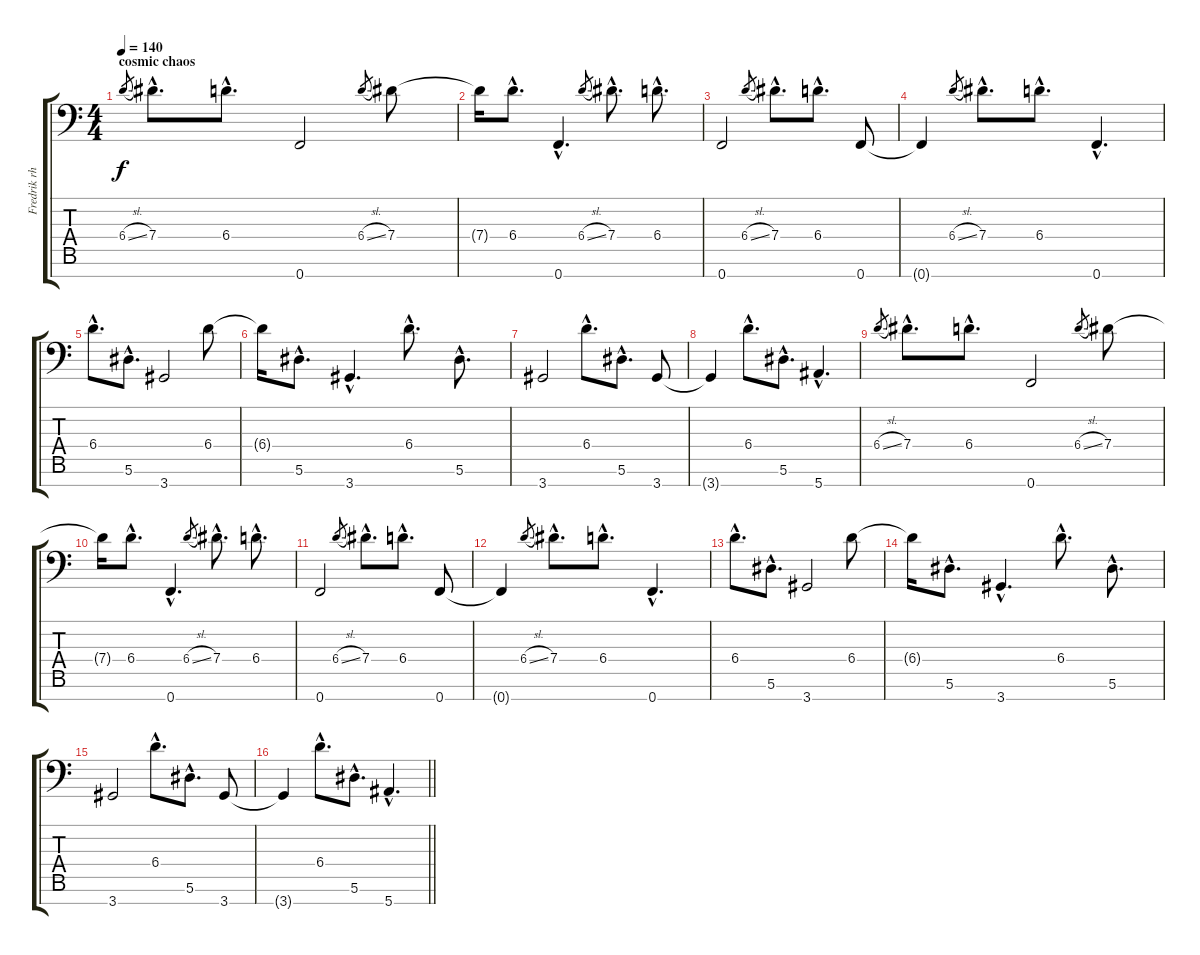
\track ("Fredrik rhythm" "Fredrik rh") {instrument overdrivenguitar}
\staff {score tabs}
\tuning (Bb3 Gb3 Db3 Ab2 Eb2 Bb1 F1) {hide}
\ts (4 4)
\section ("" "cosmic chaos")
\tempo 140
\clef f4
\ks c
6.4{sl}.8{gr dy f} 7.4{hac}.8{d} 6.4{hac}.8{d} 0.7.2 6.4{sl}.8{gr} 7.4.8 |
7.4{t}.16 6.4{hac}.8{d} 0.7{hac}.4{d} 6.4{sl}.8{gr} 7.4{hac}.8{d} 6.4{hac}.8{d} |
0.7.2 6.4{sl}.8{gr} 7.4{hac}.8{d} 6.4{hac}.8{d} 0.7.8 |
0.7{t}.4 6.4{sl}.8{gr} 7.4{hac}.8{d} 6.4{hac}.8{d} 0.7{hac}.4{d} |
6.4{hac}.8{d} 5.6{hac}.8{d} 3.7.2 6.4.8 |
6.4{t}.16 5.6{hac}.8{d} 3.7{hac}.4{d} 6.4{hac}.8{d} 5.6{hac}.8{d} |
3.7.2 6.4{hac}.8{d} 5.6{hac}.8{d} 3.7.8 |
3.7{t}.4 6.4{hac}.8{d} 5.6{hac}.8{d} 5.7{hac}.4{d} |
6.4{sl}.8{gr} 7.4{hac}.8{d} 6.4{hac}.8{d} 0.7.2 6.4{sl}.8{gr} 7.4.8 |
7.4{t}.16 6.4{hac}.8{d} 0.7{hac}.4{d} 6.4{sl}.8{gr} 7.4{hac}.8{d} 6.4{hac}.8{d} |
0.7.2 6.4{sl}.8{gr} 7.4{hac}.8{d} 6.4{hac}.8{d} 0.7.8 |
0.7{t}.4 6.4{sl}.8{gr} 7.4{hac}.8{d} 6.4{hac}.8{d} 0.7{hac}.4{d} |
6.4{hac}.8{d} 5.6{hac}.8{d} 3.7.2 6.4.8 |
6.4{t}.16 5.6{hac}.8{d} 3.7{hac}.4{d} 6.4{hac}.8{d} 5.6{hac}.8{d} |
3.7.2 6.4{hac}.8{d} 5.6{hac}.8{d} 3.7.8 |
\barLineRight lightlight
3.7{t}.4 6.4{hac}.8{d} 5.6{hac}.8{d} 5.7{hac}.4{d}
